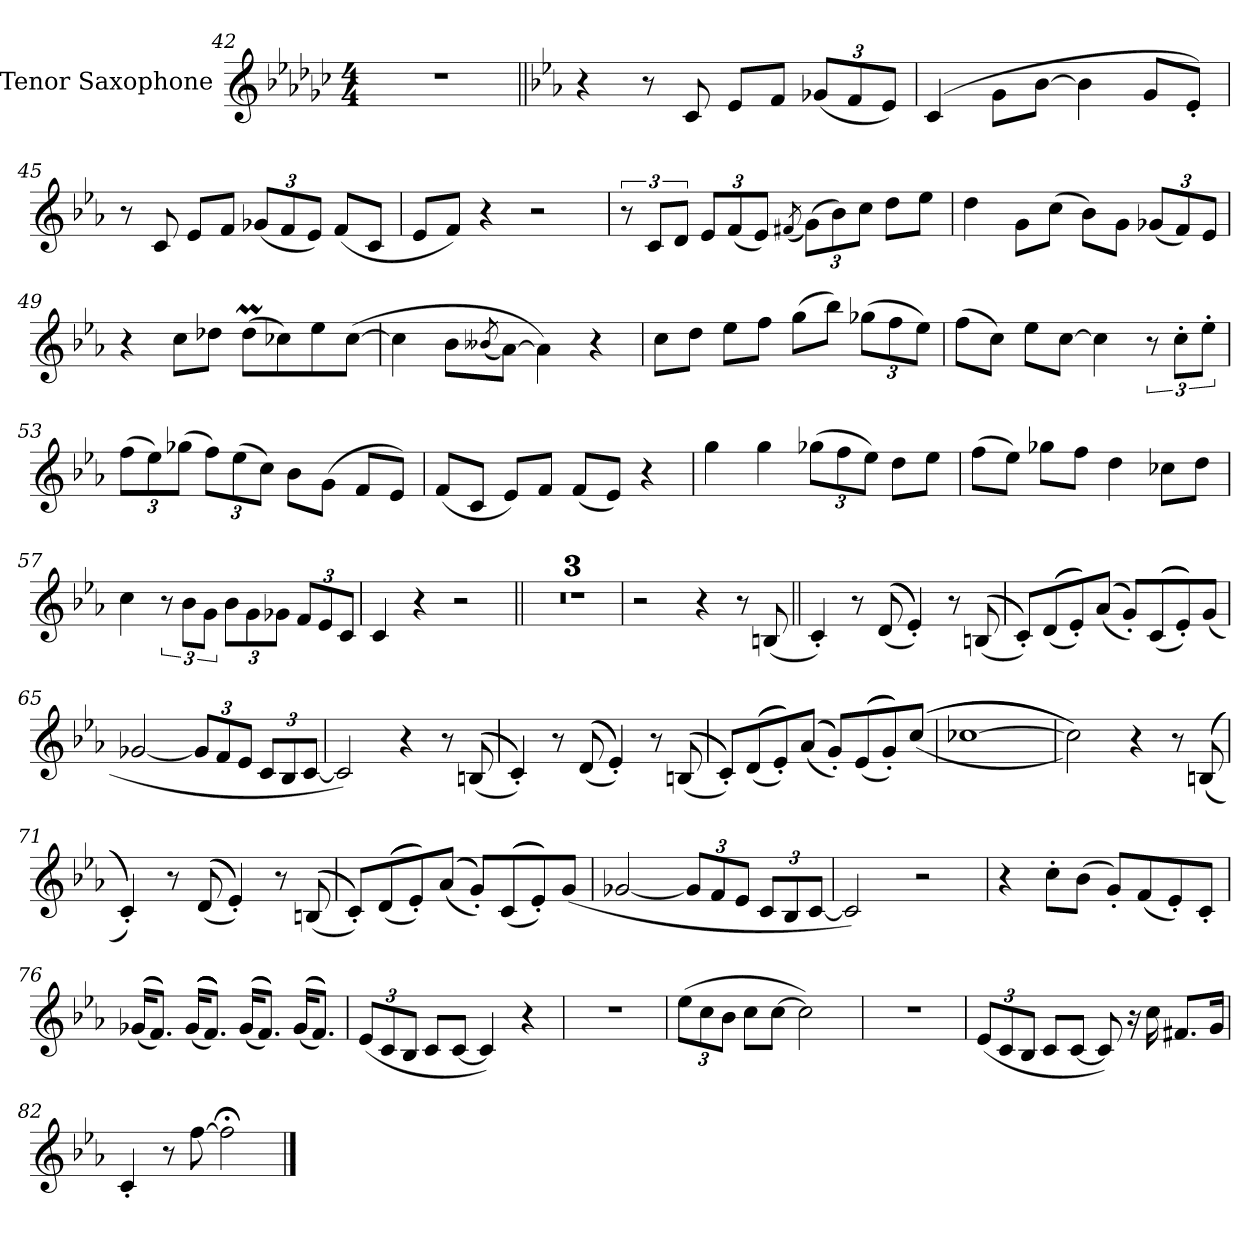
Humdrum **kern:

**kern
*part1
*staff1
*I"Tenor Saxophone
*I'T. Sax.
*clefG2
*ITrd8c14
*k[b-e-a-d-g-c-]
*M4/4
=42
1r
=43||
*k[b-e-a-]
4r
8r
8C/
8E-/L
8F/J
*Xbrackettup
(12G-X/L
12F/
12E-/J)
!!LO:LB:g=z
=44
(4C/
8G\L
[8B-\J
4B-\]
8G/L
8E-'/J)
=45
8r
8C/
8E-/L
8F/J
(12G-X/L
12F/
12E-/J)
(8F/L
8C/J
=46
8E-/L
8F/J)
4r
2r
=47
*brackettup
12r
12C/L
12D/J
*Xbrackettup
12E-/L
(12F/
12E-/J)
(8qF#X/
(12G\L)
12B-\)
12c\J
8d\L
8e-\J
!!LO:PB:g=z
=48
4d\
8G\L
(8c\J
8B-\L)
8G\J
(12G-X/L
12F/)
12E-/J
=49
4r
8c\L
8d-X\J
(8d-M\L
8c-X\)
8e-\
([8c-\J
=50
4c-\]
8B-\L
(8qB--X/
[8A-\J)
4A-\])
4r
=51
8c\L
8d\J
8e-\L
8f\J
(8g\L
8b-\J)
(12g-X\L
12f\
12e-\J)
!!LO:LB:g=z
=52
(8f\L
8c\J)
8e-\L
[8c\J
4c\]
*brackettup
12r
12c'\L
12e-'\J
=53
*Xbrackettup
(12f\L
12e-\)
(12g-X\J
12f\L)
(12e-\
12c\J)
8B-\L
(8G\J
8F/L
8E-/J)
=54
(8F/L
8C/J
8E-/L)
8F/J
(8F/L
8E-/J)
4r
=55
4g\
4g\
(12g-X\L
12f\
12e-\J)
8d\L
8e-\J
!!LO:LB:g=z
=56
(8f\L
8e-\J)
8g-X\L
8f\J
4d\
8c-X\L
8d\J
=57
4c\
*brackettup
12r
12B-\L
12G\J
*Xbrackettup
12B-\L
12G\
12G-X\J
12F/L
12E-/
12C/J
=58
4C/
4r
2r
=59||
1r
=60
1r
=61
1r
=62
2r
4r
8r
(8BBn/
!!LO:LB:g=z
=63||
4C'/)
8r
(((8D/
4E-'/)))
8r
(((8BBn/
=64
8C'/L)))
(((8D/
8E-'/)))
(((8A-/J
8G'/L)))
(((8C/
8E-'/)))
(8G/J
=65
[2G-X/
12G-/L]
12F/
12E-/J
12C/L
12BB-/
[12C/J
=66
2C/])
4r
8r
(((8BBn/
!!LO:LB:g=z
=67
4C'/)))
8r
(((8D/
4E-'/)))
8r
(((8BBn/
=68
8C'/L)))
(((8D/
8E-'/)))
(((8A-/J
8G'/L)))
(((8E-/
8G'/)))
(((8c/J
=69
[1c-X
=70
2c-\])))
4r
8r
(((8BBn/
=71
4C'/)))
8r
(((8D/
4E-'/)))
8r
(((8BBn/
!!LO:LB:g=z
=72
8C'/L)))
(((8D/
8E-'/)))
(((8A-/J
8G'/L)))
(((8C/
8E-'/)))
(8G/J
=73
[2G-X/
12G-/L]
12F/
12E-/J
12C/L
12BB-/
[12C/J
=74
2C/])
2r
=75
4r
8c'\L
(8B-\J
8G'/L)
(8F/
8E-'/)
8C'/J
=76
(((16G-X/KL
8.F/J)))
((((((16G-/KL
8.F/J))))))
(((16G-/KL
8.F/J)))
(((16G-/KL
8.F/J)))
!!LO:LB:g=z
=77
(12E-/L
12C/
12BB-/J
8C/L
[8C/J
4C/])
4r
=78
1r
=79
(12e-\L
12c\
12B-\J
8c\L
[8c\J
2c\])
=80
1r
=81
(12E-/L
12C/
12BB-/J
8C/L
[8C/J
8C/])
16r
16c\
8.F#X/L
16G/Jk
=82
4C'/
8r
[8f\
2f;<\]
==
*-
